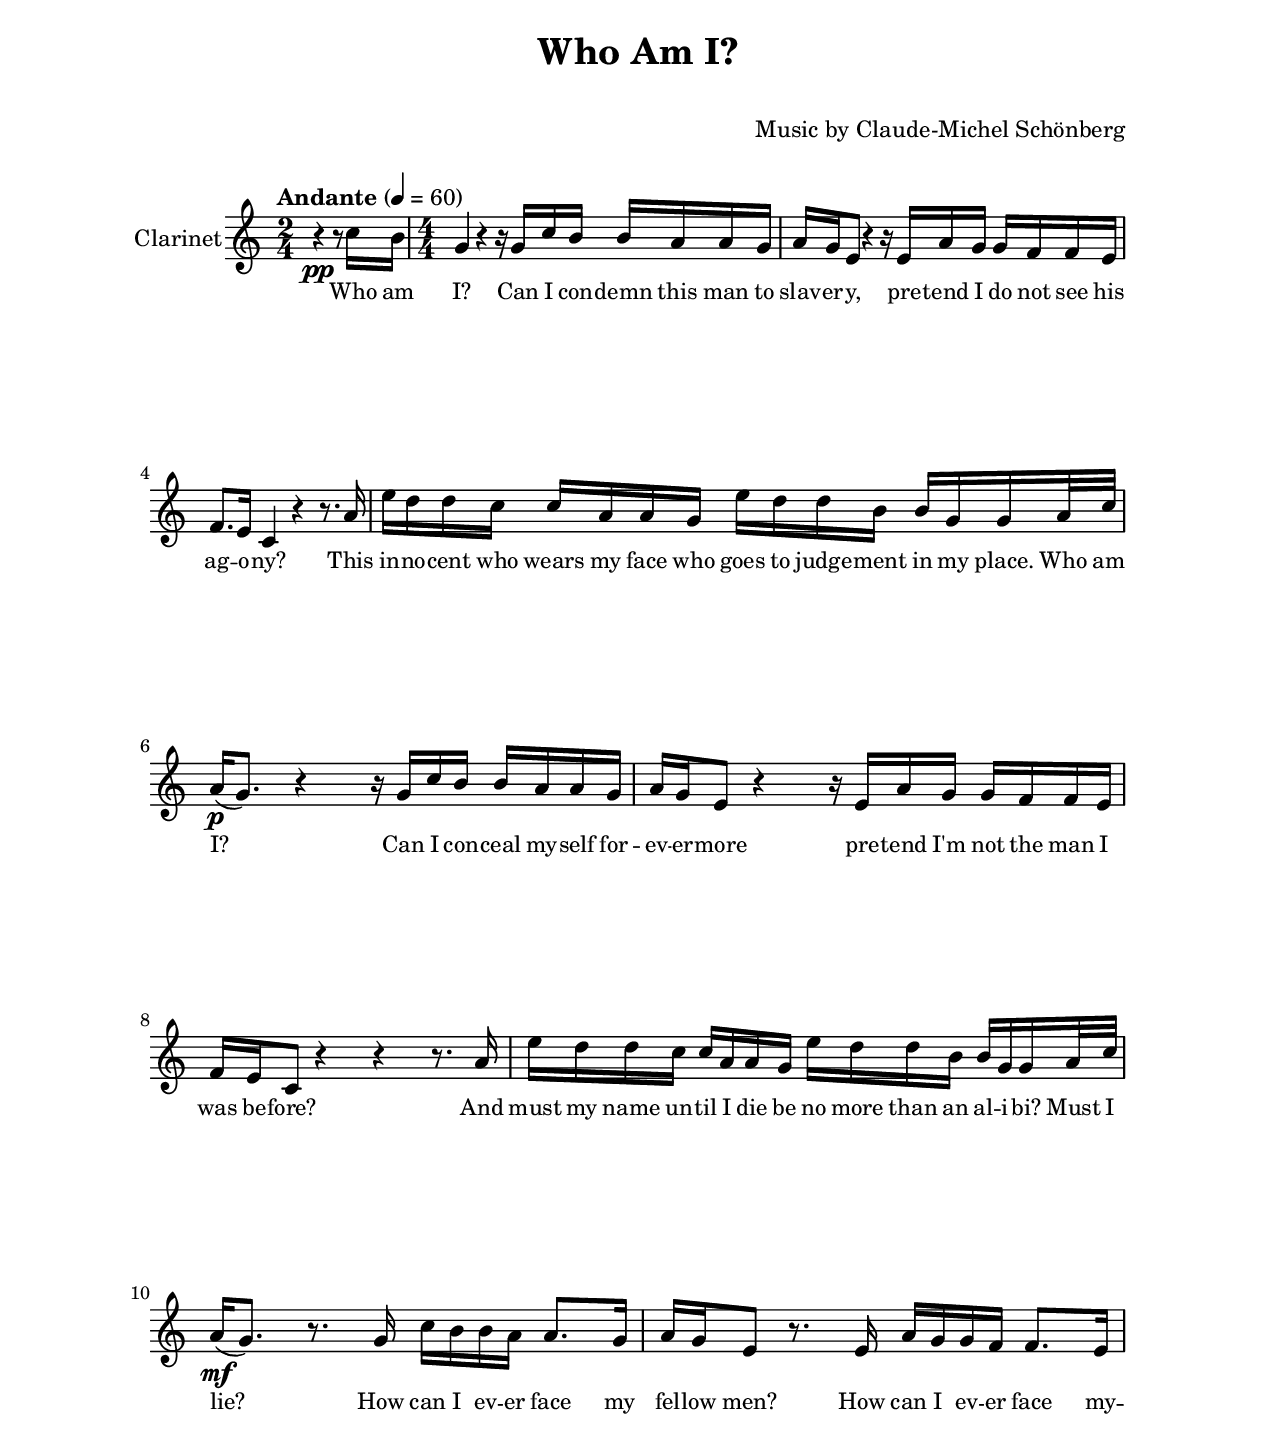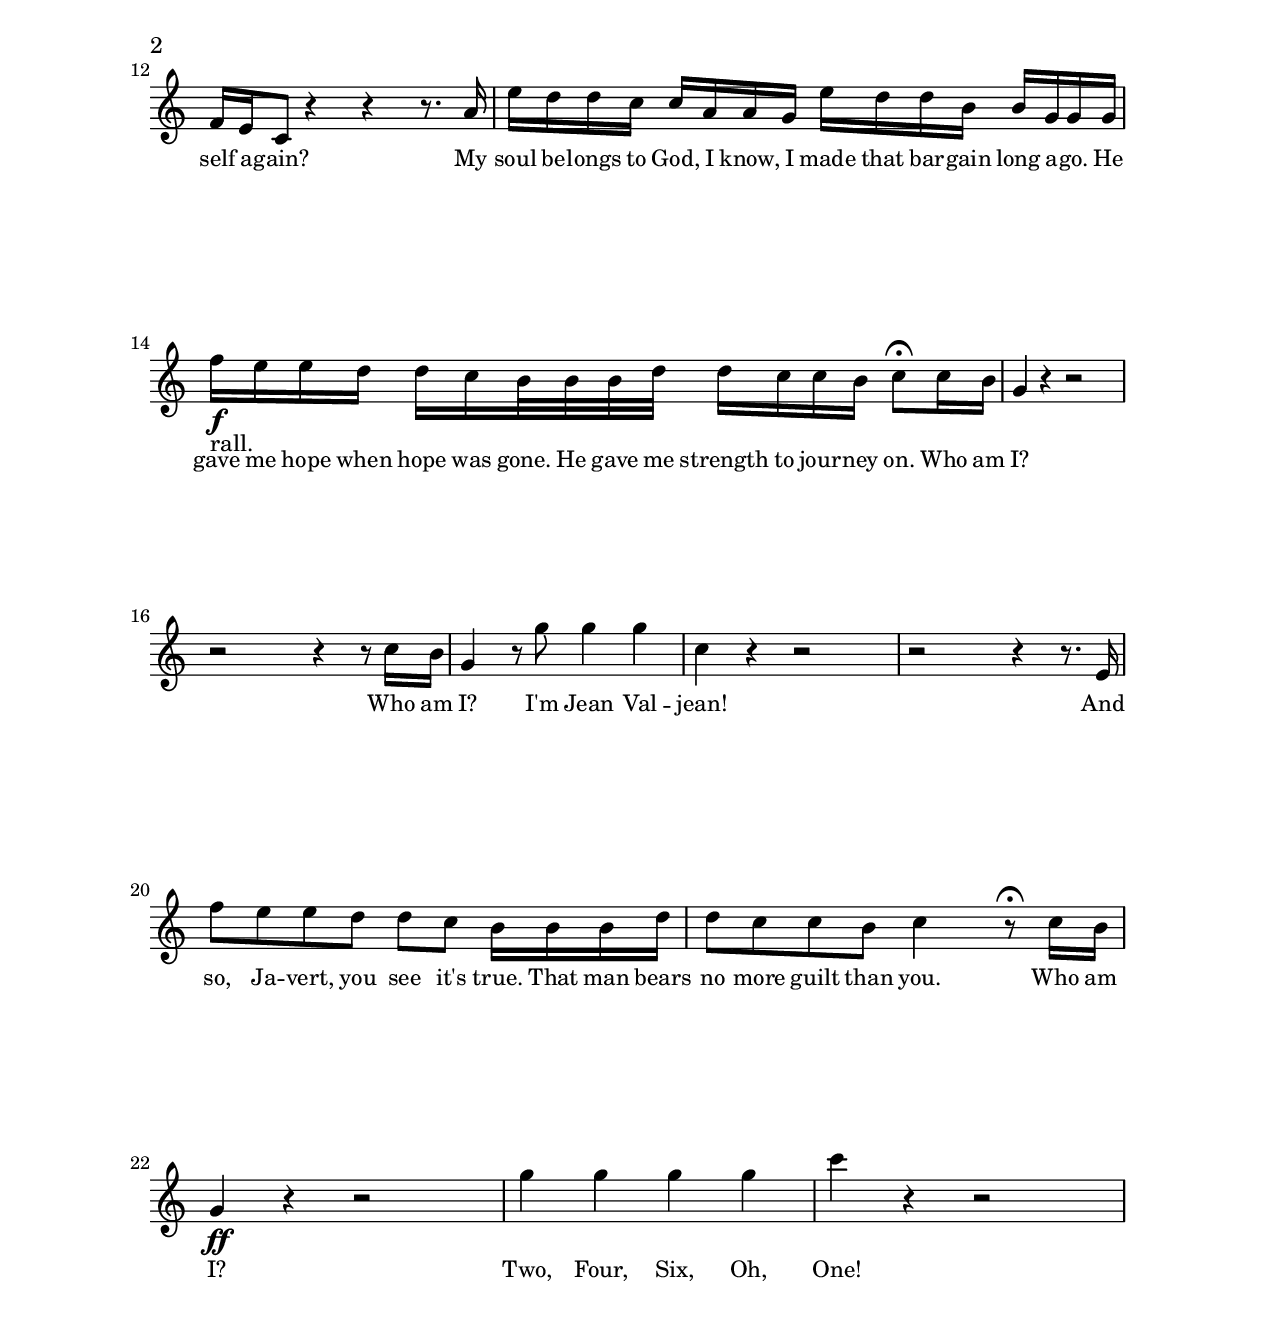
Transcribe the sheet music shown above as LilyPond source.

% Copied from "Les Miserables: Piano/Vocal Selections"
% ISBN 978-0-88188-577-4
% pgs. 27-29

\include "globals.ly"

\header {
    title = "Who Am I?"
    composer = "Music by Claude-Michel Schönberg"
}

melody = \relative c'' {
    \tempo Andante 4 = 60
    \key bf \major
    \numericTimeSignature

	\time 2/4 r4\pp r8 bf16 a | \time 4/4 f4 r r16 f bf a a g g f | g16 f d8 r4 r16 d g f f ef ef d | % pg 27, 1
	ef8. d16 bf4 r r8. g'16 | d' c c bf bf g g f d' c c a a f f g32 bf | % pg 27, 2
	g16(\p f8.) r4 r16 f bf a a g g f | g16 f d8 r4 r16 d g f f ef ef d | % pg 28, 1
	ef16 d bf8 r4 r r8. g'16 | d'16 c c bf bf g g f d' c c a a f f g32 bf | % pg 28, 2
	g16(\mf f8.) r f16 bf a a g g8. f16 | g16 f d8 r8. d16 g f f ef ef8. d16 | % pg 28, 3
	\pageBreak
	ef16 d bf8 r4 r r8. g'16 | d'16 c c bf bf g g f d' c c a a f f f | % pg 28, 4
	ef'16\f -"rall." d d c c bf a32 a a c c16 bf bf a bf8\fermata bf16 a | f4 r r2 | % pg 29, 1
	r2 r4 r8 bf16 a | f4 r8 f'8 f4 f | bf,4 r r2 | % pg 29, 2
	r2 r4 r8. d,16 | ef'8 d d c c8 bf a16 a a c | c8 bf bf a bf4 r8\fermata bf16 a | % pg 29, 3
	f4\ff r r2 | f'4 f f f | bf r4 r2 | % pg 29, 4
}

words = \lyricmode {
	Who am I? Can I con -- demn this man to slav -- er -- y, pre -- tend I do not see his
	ag -- o -- ny? This in -- no -- cent who wears my face who goes to judge -- ment in my place. Who am
	I? Can I con -- ceal my -- self for -- ev -- er -- more pre -- tend I'm not the man I
	was be -- fore? And must my name un -- til I die be no more than an al -- i -- bi? Must I
	lie? How can I ev -- er face my fel -- low men? How can I ev -- er face my --
	self a -- gain? My soul be -- longs to God, I know, I made that bar -- gain long a -- go. He
	gave me hope when hope was gone. He gave me strength to jour -- ney on. Who am I?
	Who am I? I'm Jean Val -- jean!
	And so, Ja -- vert, you see it's true. That man bears no more guilt than you. Who am
	I? Two, Four, Six, Oh, One!
}

\book {
    \score {
        \new Staff \with {
            instrumentName = "Clarinet"
        } {
			\transpose bf c' \melody

			\addlyrics {
				\set fontSize = #-1
				\words
			}
        }
    }
}
